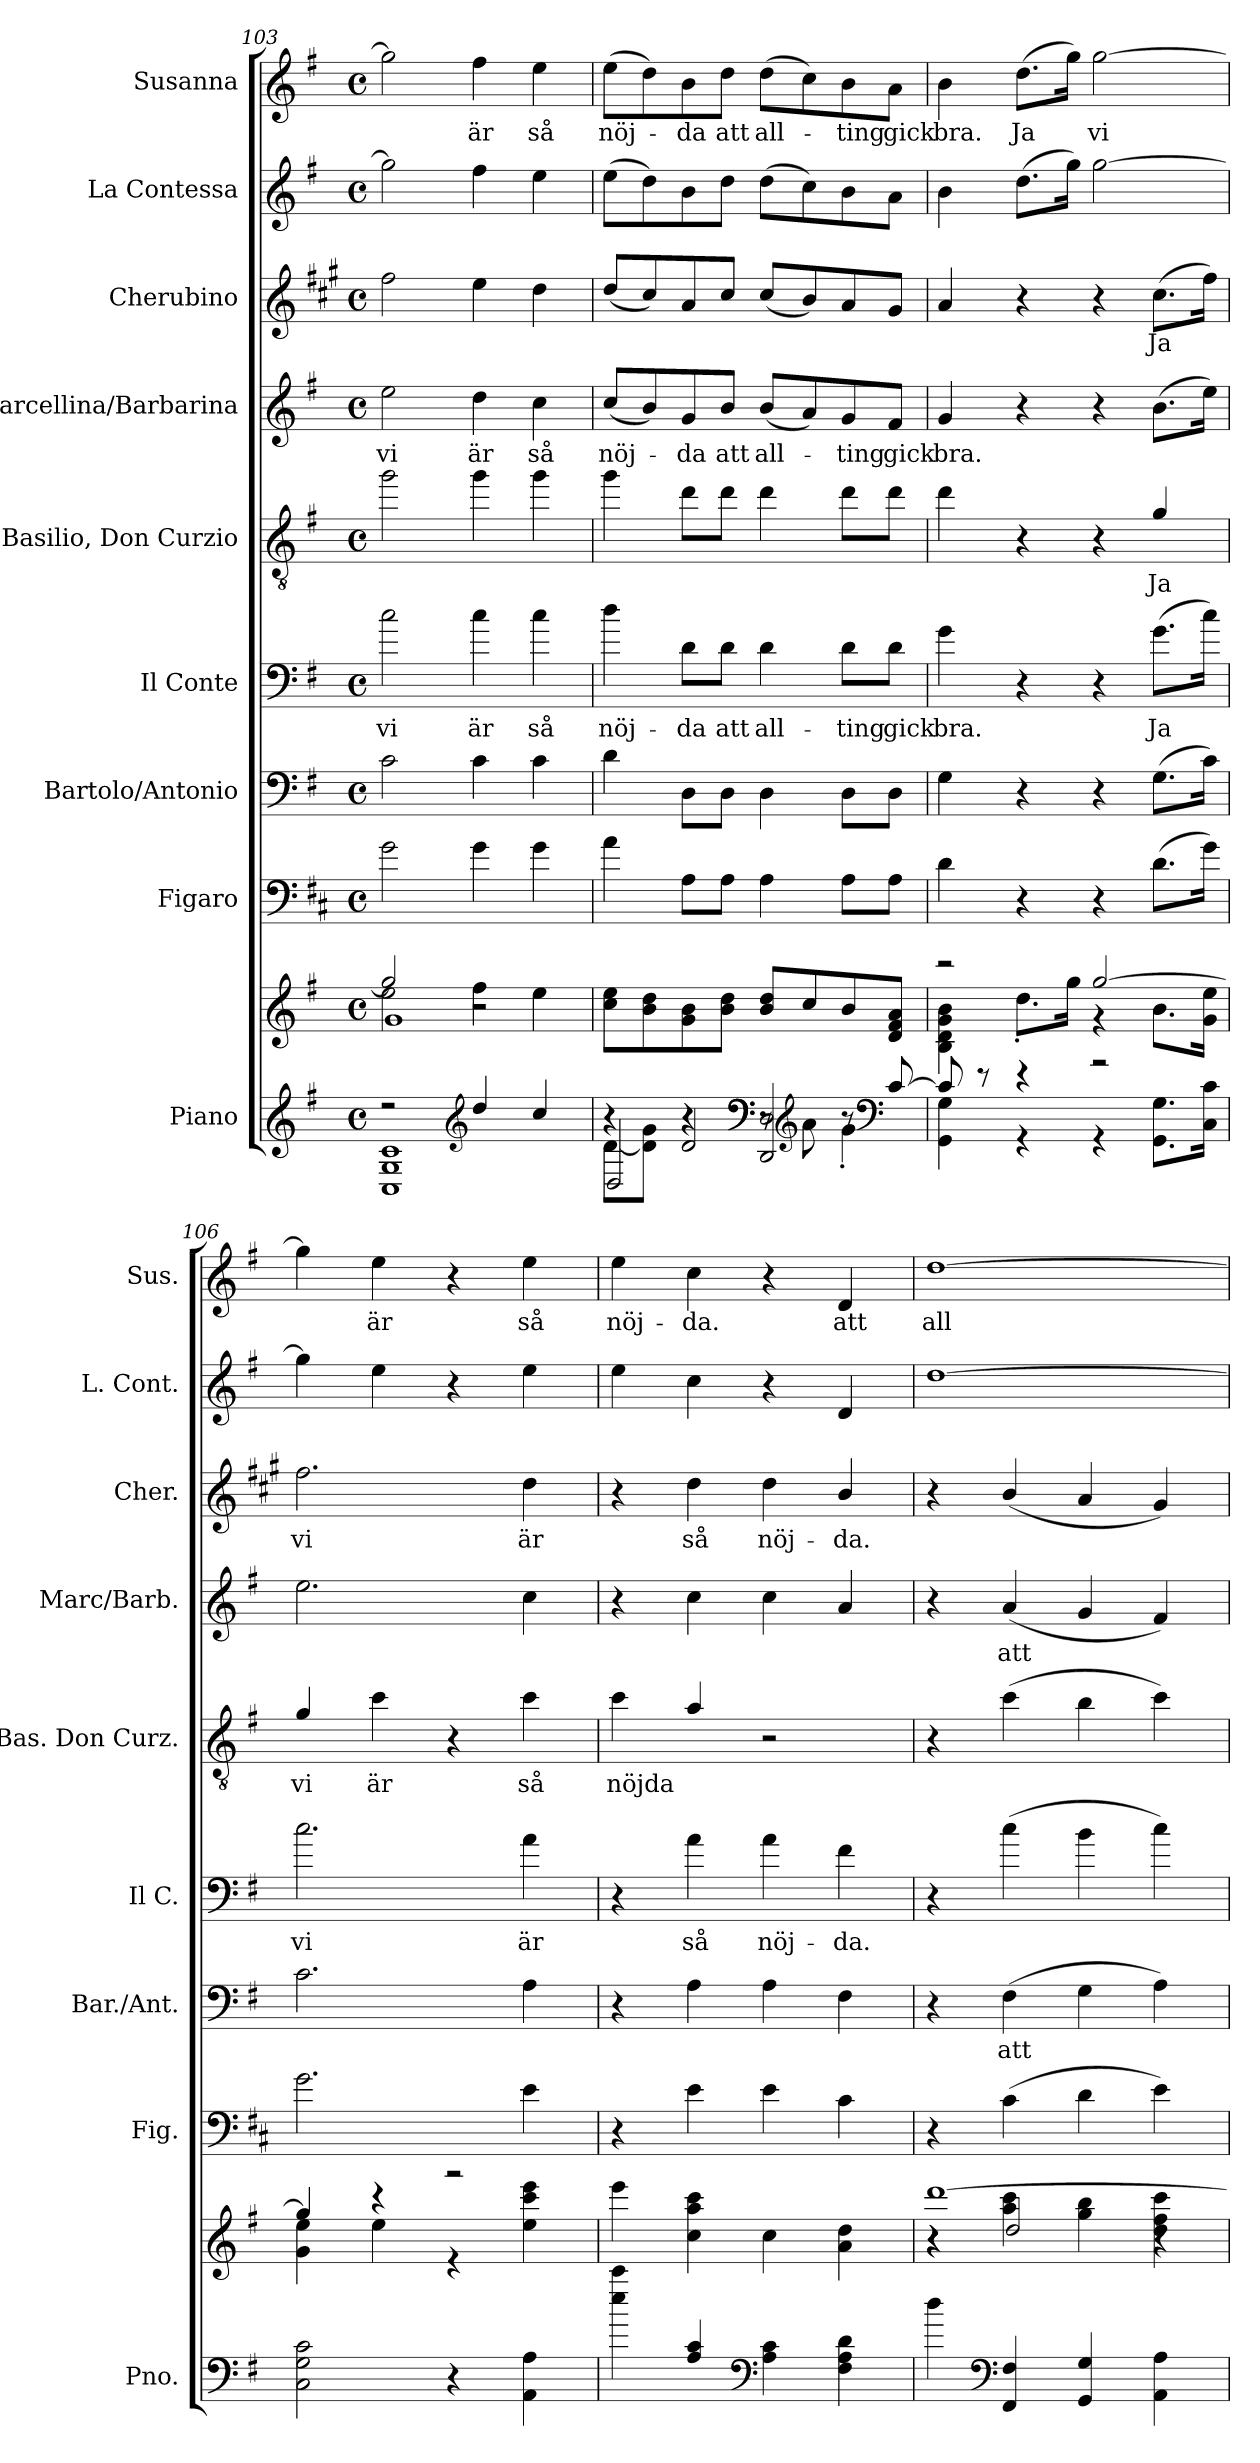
**kern	**kern	**kern	**kern	**text	**kern	**text	**kern	**text	**kern	**text	**kern	**text	**kern	**kern	**text
*part9	*part9	*part8	*part7	*part7	*part6	*part6	*part5	*part5	*part4	*part4	*part3	*part3	*part2	*part1	*part1
*staff10	*staff9	*staff8	*staff7	*staff7	*staff6	*staff6	*staff5	*staff5	*staff4	*staff4	*staff3	*staff3	*staff2	*staff1	*staff1
*I"Piano	*	*I"Figaro	*I"Bartolo/Antonio	*	*I"Il Conte	*	*I"Basilio, Don Curzio	*	*I"Marcellina/Barbarina	*	*I"Cherubino	*	*I"La Contessa	*I"Susanna	*
*I'Pno.	*	*I'Fig.	*I'Bar./Ant.	*	*I'Il C.	*	*I'Bas. Don Curz.	*	*I'Marc/Barb.	*	*I'Cher.	*	*I'L. Cont.	*I'Sus.	*
!!LO:PB:g=z
*clefG2	*clefG2	*clefF4	*clefF4	*	*clefF4	*	*clefGv2	*	*clefG2	*	*clefG2	*	*clefG2	*clefG2	*
*	*	*ITrd4c7	*	*	*ITrd8c14	*	*ITrd8c14	*	*	*	*ITrd1c2	*	*	*	*
*k[f#]	*k[f#]	*k[f#]	*k[f#]	*	*k[f#]	*	*k[f#]	*	*k[f#]	*	*k[f#]	*	*k[f#]	*k[f#]	*
*M4/4	*M4/4	*M4/4	*M4/4	*	*M4/4	*	*M4/4	*	*M4/4	*	*M4/4	*	*M4/4	*M4/4	*
*met(c)	*met(c)	*met(c)	*met(c)	*	*met(c)	*	*met(c)	*	*met(c)	*	*met(c)	*	*met(c)	*met(c)	*
=103	=103	=103	=103	=103	=103	=103	=103	=103	=103	=103	=103	=103	=103	=103	=103
*^	*^	*	*	*	*	*	*	*	*	*	*	*	*	*	*
*	*	*	*^	*	*	*	*	*	*	*	*	*	*	*	*	*	*
!	!	!	!	!	!	!	!	!	!LO:LY:b	!	!	!	!LO:LY:b	!	!	!	!	!
2r	1C 1G 1c	2gg/]	2ee\	1g	2c\	2c\	.	2c\	vi	2g\	.	2ee\	vi	2ee\	.	2gg\]	2gg\]	.
*clefG2	*	*	*	*	*	*	*	*	*	*	*	*	*	*	*	*	*	*
!	!	!	!	!	!	!	!	!	!LO:LY:b	!	!	!	!LO:LY:b	!	!	!	!	!LO:LY:b
4dd/	.	2r	4ff#\	.	4c\	4c\	.	4c\	är	4g\	.	4dd\	är	4dd\	.	4ff#\	4ff#\	är
!	!	!	!	!	!	!	!	!	!LO:LY:b	!	!	!	!LO:LY:b	!	!	!	!	!LO:LY:b
4cc/	.	.	4ee\	.	4c\	4c\	.	4c\	så	4g\	.	4cc\	så	4cc\	.	4ee\	4ee\	så
*	*	*	*v	*v	*	*	*	*	*	*	*	*	*	*	*	*	*	*
=104	=104	=104	=104	=104	=104	=104	=104	=104	=104	=104	=104	=104	=104	=104	=104	=104	=104
*	*^	*	*	*	*	*	*	*	*	*	*	*	*	*	*	*	*
!	!	!	!	!	!	!	!	!	!LO:LY:b	!	!	!	!LO:LY:b	!	!	!	!	!LO:LY:b
*	*	*	*v	*v	*	*	*	*	*	*	*	*	*	*	*	*	*	*
4r	[8d\L	2D/	8cc\ 8ee\L	4d\	4d\	.	4d\	nöj-	4g\	.	(<8cc/L	nöj-	(<8cc/L	.	(>8ee\L	(>8ee\L	nöj-
.	8d\] 8g\J	.	8b\ 8dd\	.	.	.	.	.	.	.	8b/)	.	8b/)	.	8dd\)	8dd\)	.
!	!	!	!	!	!	!	!	!LO:LY:b	!	!	!	!LO:LY:b	!	!	!	!	!LO:LY:b
2d/	4r	.	8g\ 8b\	8D\L	8D\L	.	8D\L	-da	8d\L	.	8g/	-da	8g/	.	8b\	8b\	-da
!	!	!	!	!	!	!	!	!LO:LY:b	!	!	!	!LO:LY:b	!	!	!	!	!LO:LY:b
.	.	.	8b\ 8dd\J	8D\J	8D\J	.	8D\J	att	8d\J	.	8b/J	att	8b/J	.	8dd\J	8dd\J	att
*clefF4	*	*	*	*	*	*	*	*	*	*	*	*	*	*	*	*	*
!	!	!	!	!	!	!	!	!LO:LY:b	!	!	!	!LO:LY:b	!	!	!	!	!LO:LY:b
.	8r	2DD/ 2D/	8b/ 8dd/L	4D\	4D\	.	4D\	all-	4d\	.	(<8b/L	all-	(<8b/L	.	(>8dd\L	(>8dd\L	all-
*clefG2	*	*	*	*	*	*	*	*	*	*	*	*	*	*	*	*	*
.	8a\	.	8cc/	.	.	.	.	.	.	.	8a/)	.	8a/)	.	8cc\)	8cc\)	.
!	!	!	!	!	!	!	!	!LO:LY:b	!	!	!	!LO:LY:b	!	!	!	!	!LO:LY:b
8r	4g'\	.	8b/	8D\L	8D\L	.	8D\L	-ting	8d\L	.	8g/	-ting	8g/	.	8b\	8b\	-ting
*clefF4	*	*	*	*	*	*	*	*	*	*	*	*	*	*	*	*	*
!	!	!	!	!	!	!	!	!LO:LY:b	!	!	!	!LO:LY:b	!	!	!	!	!LO:LY:b
[8c/	.	.	8d/ 8f#/ 8a/J	8D\J	8D\J	.	8D\J	gick	8d\J	.	8f#/J	gick	8f#/J	.	8a\J	8a\J	gick
*	*v	*v	*	*	*	*	*	*	*	*	*	*	*	*	*	*	*
=105	=105	=105	=105	=105	=105	=105	=105	=105	=105	=105	=105	=105	=105	=105	=105	=105
*	*	*^	*	*	*	*	*	*	*	*	*	*	*	*	*	*
!	!	!	!	!	!	!	!	!LO:LY:b	!	!	!	!LO:LY:b	!	!	!	!	!LO:LY:b
8c/]	4GG\ 4G\	2r	4B\ 4d\ 4g\ 4b\	4G\	4G\	.	4G\	bra.	4d\	.	4g/	bra.	4g/	.	4b\	4b\	bra.
8r	.	.	.	.	.	.	.	.	.	.	.	.	.	.	.	.	.
!	!	!	!	!	!	!	!	!	!	!	!	!	!	!	!	!	!LO:LY:b
4r	4r	.	8.dd'\L	4r	4r	.	4r	.	4r	.	4r	.	4r	.	(>8.dd\L	(>8.dd\L	Ja
.	.	.	16gg\Jk	.	.	.	.	.	.	.	.	.	.	.	16gg\Jk)	16gg\Jk)	.
!	!	!	!	!	!	!	!	!	!	!	!	!	!	!	!	!	!LO:LY:b
2r	4r	[2gg/	4r	4r	4r	.	4r	.	4r	.	4r	.	4r	.	[2gg\	[2gg\	vi
!	!	!	!	!	!	!	!	!LO:LY:b	!	!LO:LY:b	!	!	!	!LO:LY:b	!	!	!
.	8.GG\ 8.G\L	.	8.b\L	(>8.G\L	(>8.G\L	.	(>8.G\L	Ja	4G/	Ja	(>8.b\L	.	(>8.b\L	Ja	.	.	.
.	16C\ 16c\Jk	.	16g\ 16ee\Jk	16c\Jk)	16c\Jk)	.	16c\Jk)	.	.	.	16ee\Jk)	.	16ee\Jk)	.	.	.	.
=106	=106	=106	=106	=106	=106	=106	=106	=106	=106	=106	=106	=106	=106	=106	=106	=106	=106
!	!	!	!	!	!	!	!	!LO:LY:b	!	!LO:LY:b	!	!	!	!LO:LY:b	!	!	!
*v	*v	*	*	*	*	*	*	*	*	*	*	*	*	*	*	*	*
2C\ 2G\ 2c\	4gg/]	4g\ 4ee\	2.c\	2.c\	.	2.c\	vi	4G/	vi	2.ee\	.	2.ee\	vi	4gg\]	4gg\]	.
!	!	!	!	!	!	!	!	!	!LO:LY:b	!	!	!	!	!	!	!LO:LY:b
.	4r	4ee\	.	.	.	.	.	4c\	är	.	.	.	.	4ee\	4ee\	är
4r	2r	4r	.	.	.	.	.	4r	.	.	.	.	.	4r	4r	.
!	!	!	!	!	!	!	!LO:LY:b	!	!LO:LY:b	!	!	!	!LO:LY:b	!	!	!LO:LY:b
4AA\ 4A\	.	4ee\ 4ccc\ 4eee\	4A\	4A\	.	4A\	är	4c\	så	4cc\	.	4cc\	är	4ee\	4ee\	så
!!LO:PB:g=z
=107	=107	=107	=107	=107	=107	=107	=107	=107	=107	=107	=107	=107	=107	=107	=107	=107
!	!	!	!	!	!	!	!	!	!LO:LY:b	!	!	!	!	!	!	!LO:LY:b
*	*v	*v	*	*	*	*	*	*	*	*	*	*	*	*	*	*
4ee\ 4ccc\	4eee\	4r	4r	.	4r	.	4c\	nöjda	4r	.	4r	.	4ee\	4ee\	nöj-
!	!	!	!	!	!	!LO:LY:b	!	!	!	!	!	!LO:LY:b	!	!	!LO:LY:b
4A/ 4c/	4cc\ 4aa\ 4ccc\	4A\	4A\	.	4A\	så	4A/	.	4cc\	.	4cc\	så	4cc\	4cc\	-da.
*clefF4	*	*	*	*	*	*	*	*	*	*	*	*	*	*	*
!	!	!	!	!	!	!LO:LY:b	!	!	!	!	!	!LO:LY:b	!	!	!
4A\ 4c\	4cc\	4A\	4A\	.	4A\	nöj-	2r	.	4cc\	.	4cc\	nöj-	4r	4r	.
!	!	!	!	!	!	!LO:LY:b	!	!	!	!	!	!LO:LY:b	!	!	!LO:LY:b
4F#\ 4A\ 4d\	4a\ 4dd\	4F#\	4F#\	.	4F#\	-da.	.	.	4a/	.	4a/	-da.	4d/	4d/	att
=108	=108	=108	=108	=108	=108	=108	=108	=108	=108	=108	=108	=108	=108	=108	=108
*	*^	*	*	*	*	*	*	*	*	*	*	*	*	*	*
*	*	*^	*	*	*	*	*	*	*	*	*	*	*	*	*	*
!	!	!	!	!	!	!	!	!	!	!	!	!	!	!	!	!	!LO:LY:b
4dd\	[1ddd	4r	4r	4r	4r	.	4r	.	4r	.	4r	.	4r	.	[1dd	[1dd	all-
*clefF4	*	*	*	*	*	*	*	*	*	*	*	*	*	*	*	*	*
!	!	!	!	!	!	!LO:LY:b	!	!	!	!	!	!LO:LY:b	!	!	!	!	!
4FF#/ 4F#/	.	4aa\ 4ccc\	2dd/	(>4F#\	(>4F#\	att	(>4c\	.	(>4c\	.	(<4a/	att	(<4a/	.	.	.	.
4GG/ 4G/	.	4gg\ 4bb\	.	4G\	4G\	.	4B\	.	4B\	.	4g/	.	4g/	.	.	.	.
4AA\ 4A\	.	4dd\ 4ff#\ 4ccc\	4r	4A\)	4A\)	.	4c\)	.	4c\)	.	4f#/)	.	4f#/)	.	.	.	.
*	*v	*v	*v	*	*	*	*	*	*	*	*	*	*	*	*	*	*
=	=	=	=	=	=	=	=	=	=	=	=	=	=	=	=
*-	*-	*-	*-	*-	*-	*-	*-	*-	*-	*-	*-	*-	*-	*-	*-
